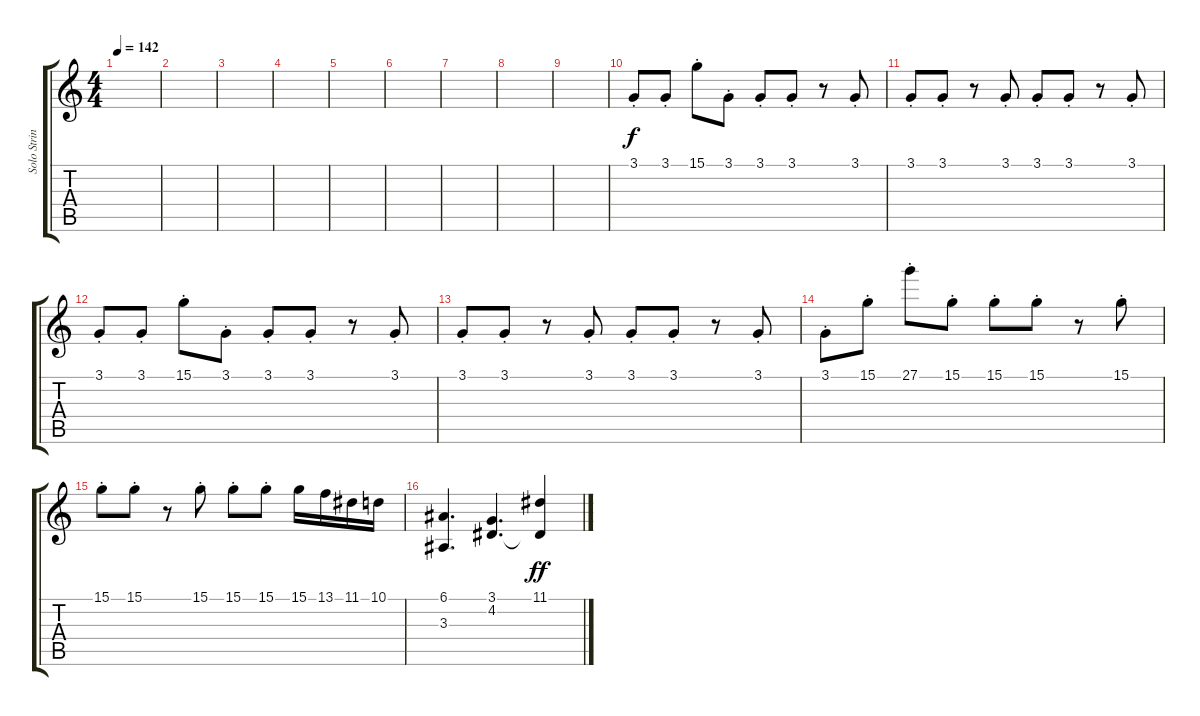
\track ("Solo Strings" "Solo Strin") {instrument stringensemble2}
\staff {score tabs}
\tuning (E4 B3 G3 D3 A2 E2) {hide}
\ts (4 4)
\tempo 142
\clef g2
\ks c
|
|
|
|
|
|
|
|
|
3.1{st}.8{volume 16 instrument stringensemble1} 3.1{st}.8 15.1{st}.8 3.1{st}.8 3.1{st}.8 3.1{st}.8 r.8 3.1{st}.8 |
3.1{st}.8 3.1{st}.8 r.8 3.1{st}.8 3.1{st}.8 3.1{st}.8 r.8 3.1{st}.8 |
3.1{st}.8 3.1{st}.8 15.1{st}.8 3.1{st}.8 3.1{st}.8 3.1{st}.8 r.8 3.1{st}.8 |
3.1{st}.8 3.1{st}.8 r.8 3.1{st}.8 3.1{st}.8 3.1{st}.8 r.8 3.1{st}.8 |
3.1{st}.8 15.1{st}.8 27.1{st}.8 15.1{st}.8 15.1{st}.8 15.1{st}.8 r.8 15.1{st}.8 |
15.1{st}.8 15.1{st}.8 r.8 15.1{st}.8 15.1{st}.8 15.1{st}.8 15.1.16 13.1.16 11.1.16 10.1.16 |
(6.1 3.3).4{d} (3.1 4.2).4{d} (11.1 4.2{t}).4{dy ff}
